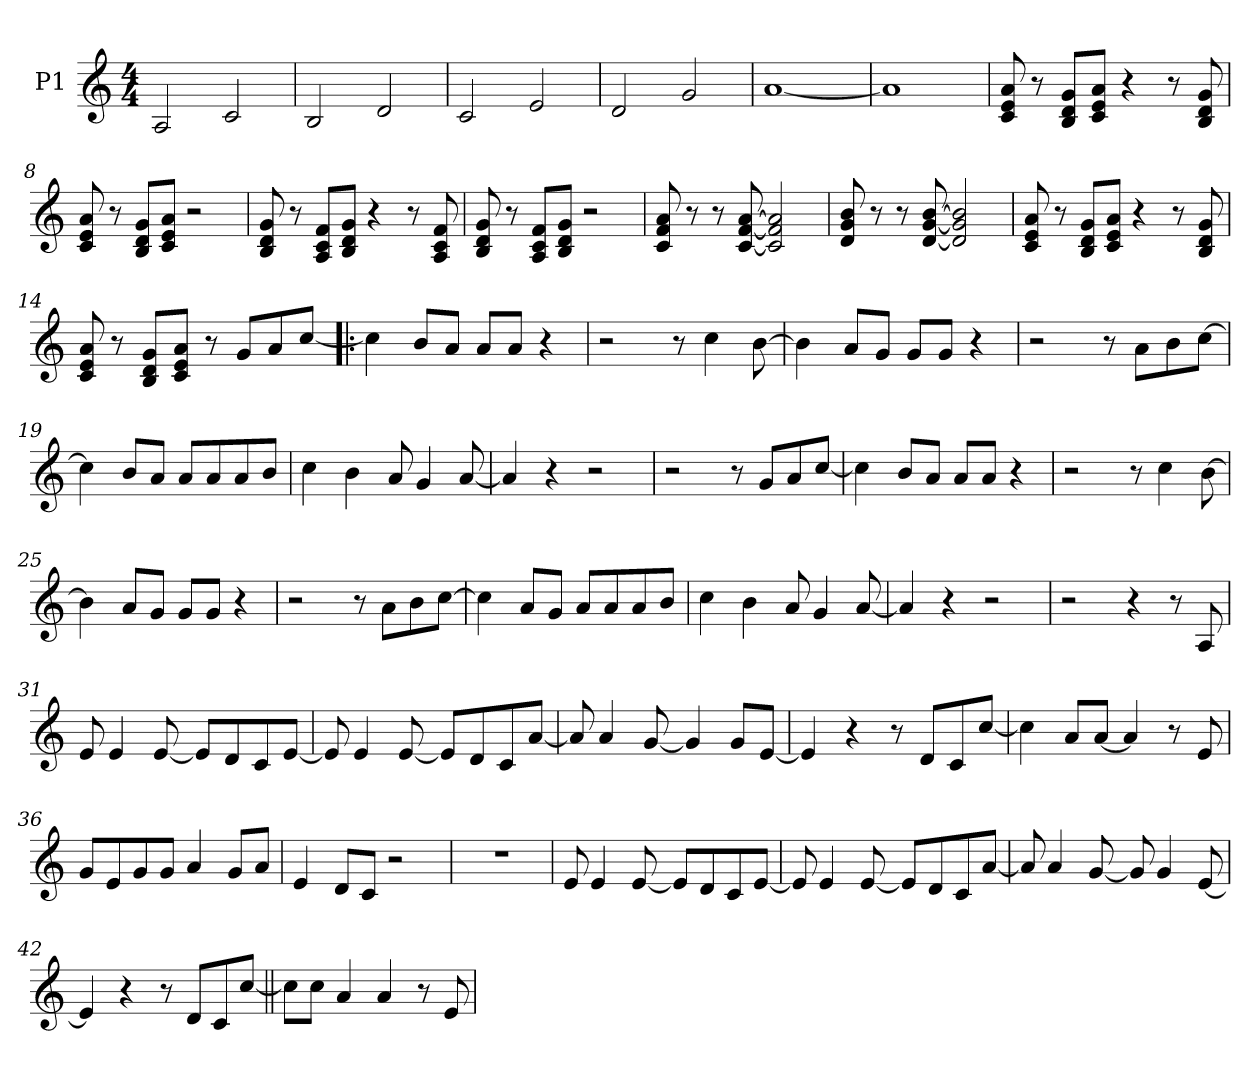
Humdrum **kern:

**kern
*part1
*staff1
*I"P1
*clefG2
*k[]
*M4/4
*MM137
=1
2A/
2c/
=2
2B/
2d/
=3
2c/
2e/
=4
2d/
2g/
=5
[<1a
=6
1a]
=7
8c/ 8e/ 8a/
8r
8B/ 8d/ 8g/L
8c/ 8e/ 8a/J
4r
8r
8B/ 8d/ 8g/
!!LO:LB:g=z
=8
8c/ 8e/ 8a/
8r
8B/ 8d/ 8g/L
8c/ 8e/ 8a/J
2r
=9
8B/ 8d/ 8g/
8r
8A/ 8c/ 8f/L
8B/ 8d/ 8g/J
4r
8r
8A/ 8c/ 8f/
=10
8B/ 8d/ 8g/
8r
8A/ 8c/ 8f/L
8B/ 8d/ 8g/J
2r
=11
8c/ 8f/ 8a/
8r
8r
[<8c/ [<8f/ [>8a/
2c/] 2f/] 2a/]
=12
8d/ 8g/ 8b/
8r
8r
[<8d/ [<8g/ [>8b/
2d/] 2g/] 2b/]
!!LO:LB:g=z
=13
8c/ 8e/ 8a/
8r
8B/ 8d/ 8g/L
8c/ 8e/ 8a/J
4r
8r
8B/ 8d/ 8g/
=14
8c/ 8e/ 8a/
8r
8B/ 8d/ 8g/L
8c/ 8e/ 8a/J
8r
8g/L
8a/
[<8cc/J
=15!|:
4cc\]
8b/L
8a/J
8a/L
8a/J
4r
=16
2r
8r
4cc\
[>8b\
=17
4b\]
8a/L
8g/J
8g/L
8g/J
4r
!!LO:LB:g=z
=18
2r
8r
8a\L
8b\
[>8cc\J
=19
4cc\]
8b/L
8a/J
8a/L
8a/
8a/
8b/J
=20
4cc\
4b\
8a/
4g/
[<8a/
=21
4a/]
4r
2r
=22
2r
8r
8g/L
8a/
[<8cc/J
!!LO:LB:g=z
=23
4cc\]
8b/L
8a/J
8a/L
8a/J
4r
=24
2r
8r
4cc\
[>8b\
=25
4b\]
8a/L
8g/J
8g/L
8g/J
4r
=26
2r
8r
8a\L
8b\
[>8cc\J
=27
4cc\]
8a/L
8g/J
8a/L
8a/
8a/
8b/J
!!LO:LB:g=z
=28
4cc\
4b\
8a/
4g/
[<8a/
=29
4a/]
4r
2r
=30
2r
4r
8r
8A/
=31
8e/
4e/
[<8e/
8e/L]
8d/
8c/
[<8e/J
=32
8e/]
4e/
[<8e/
8e/L]
8d/
8c/
[<8a/J
!!LO:LB:g=z
=33
8a/]
4a/
[<8g/
4g/]
8g/L
[<8e/J
=34
4e/]
4r
8r
8d/L
8c/
[<8cc/J
=35
4cc\]
8a/L
[<8a/J
4a/]
8r
8e/
=36
8g/L
8e/
8g/
8g/J
4a/
8g/L
8a/J
=37
4e/
8d/L
8c/J
2r
!!LO:LB:g=z
=38
1r
=39
8e/
4e/
[<8e/
8e/L]
8d/
8c/
[<8e/J
=40
8e/]
4e/
[<8e/
8e/L]
8d/
8c/
[<8a/J
=41
8a/]
4a/
[<8g/
8g/]
4g/
[<8e/
=42
4e/]
4r
8r
8d/L
8c/
[<8cc/J
!!LO:LB:g=z
=43||
8cc\L]
8cc\J
4a/
4a/
8r
8e/
=
*-
